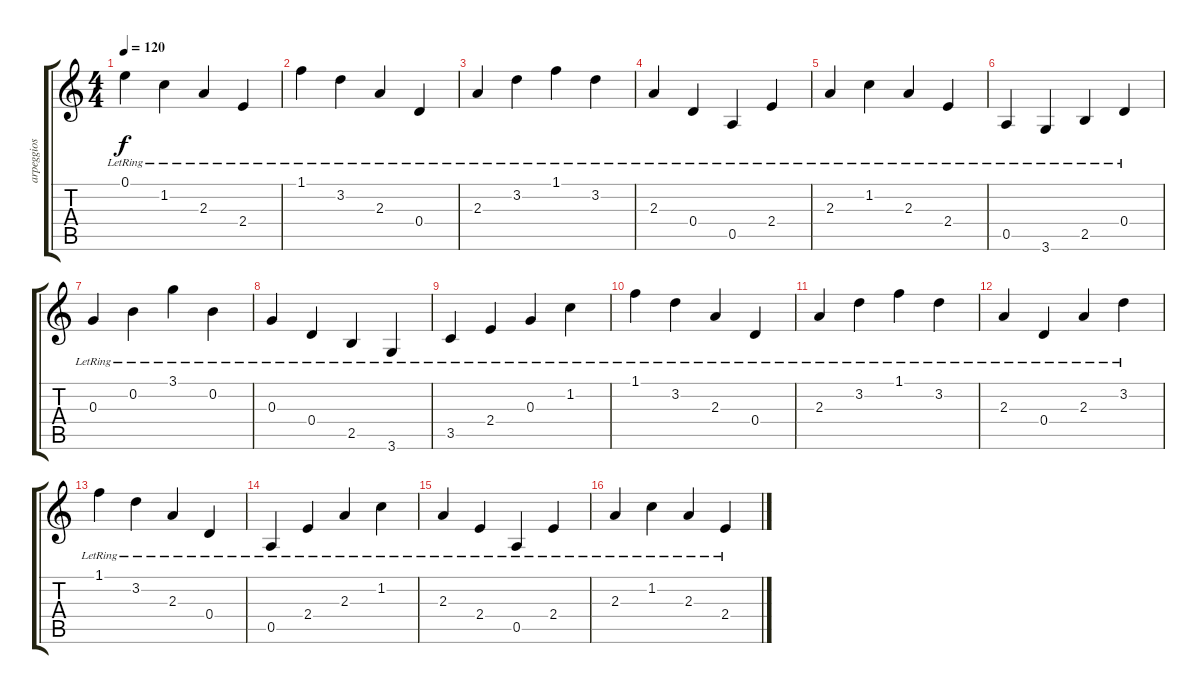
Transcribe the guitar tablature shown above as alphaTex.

\track ("arpeggios" "arpeggios") {instrument acousticguitarnylon}
\staff {score tabs}
\tuning (E4 B3 G3 D3 A2 E2) {hide}
\ts (4 4)
\tempo 120
\clef g2
\ks c
0.1{lr}.4{dy f} 1.2{lr}.4 2.3{lr}.4 2.4{lr}.4 |
1.1{lr}.4 3.2{lr}.4 2.3{lr}.4 0.4{lr}.4 |
2.3{lr}.4 3.2{lr}.4 1.1{lr}.4 3.2{lr}.4 |
2.3{lr}.4 0.4{lr}.4 0.5{lr}.4 2.4{lr}.4 |
2.3{lr}.4 1.2{lr}.4 2.3{lr}.4 2.4{lr}.4 |
0.5{lr}.4 3.6{lr}.4 2.5{lr}.4 0.4{lr}.4 |
0.3{lr}.4 0.2{lr}.4 3.1{lr}.4 0.2{lr}.4 |
0.3{lr}.4 0.4{lr}.4 2.5{lr}.4 3.6{lr}.4 |
3.5{lr}.4 2.4{lr}.4 0.3{lr}.4 1.2{lr}.4 |
1.1{lr}.4 3.2{lr}.4 2.3{lr}.4 0.4{lr}.4 |
2.3{lr}.4 3.2{lr}.4 1.1{lr}.4 3.2{lr}.4 |
2.3{lr}.4 0.4{lr}.4 2.3{lr}.4 3.2{lr}.4 |
1.1{lr}.4 3.2{lr}.4 2.3{lr}.4 0.4{lr}.4 |
0.5{lr}.4 2.4{lr}.4 2.3{lr}.4 1.2{lr}.4 |
2.3{lr}.4 2.4{lr}.4 0.5{lr}.4 2.4{lr}.4 |
2.3{lr}.4 1.2{lr}.4 2.3{lr}.4 2.4{lr}.4
